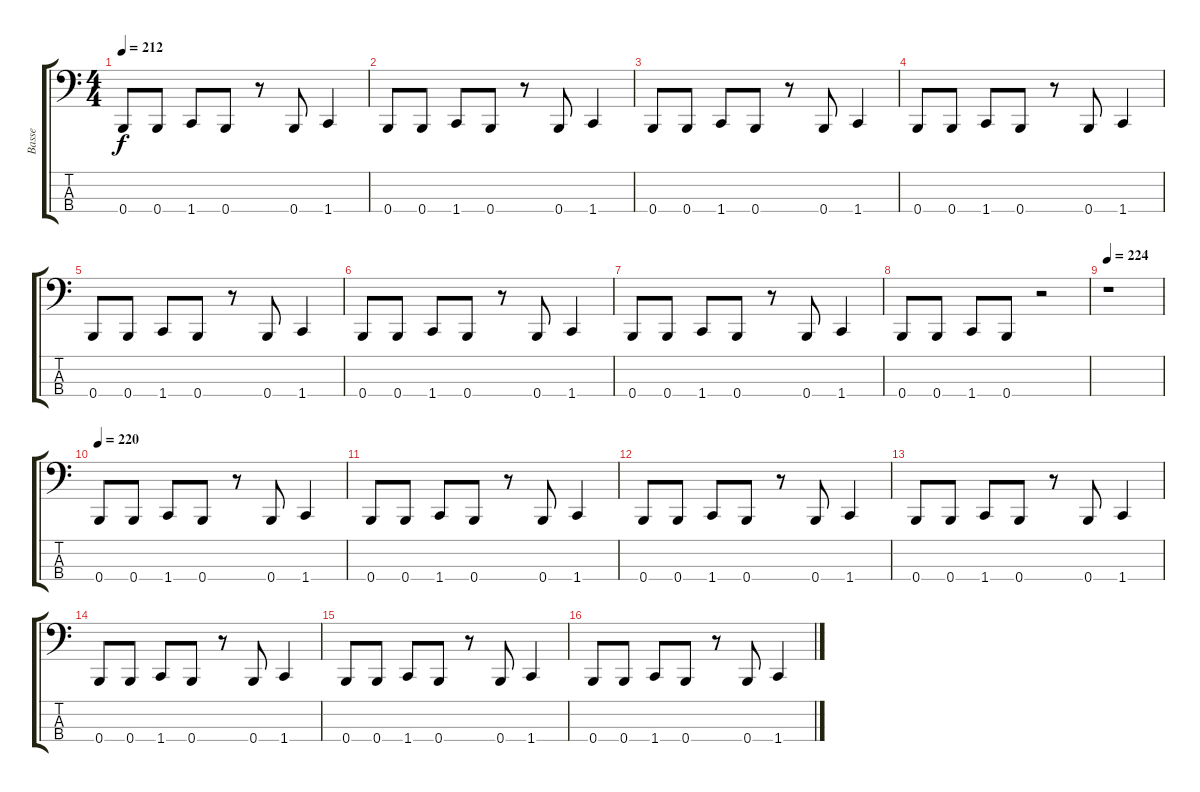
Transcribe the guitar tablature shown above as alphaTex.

\track ("Basse" "Basse") {instrument electricbassfinger}
\staff {score tabs}
\tuning (D2 A1 E1 B0) {hide}
\ts (4 4)
\tempo 212
\clef f4
\ks c
0.4.8{dy f} 0.4.8 1.4.8 0.4.8 r.8 0.4.8 1.4.4 |
0.4.8 0.4.8 1.4.8 0.4.8 r.8 0.4.8 1.4.4 |
0.4.8 0.4.8 1.4.8 0.4.8 r.8 0.4.8 1.4.4 |
0.4.8 0.4.8 1.4.8 0.4.8 r.8 0.4.8 1.4.4 |
0.4.8 0.4.8 1.4.8 0.4.8 r.8 0.4.8 1.4.4 |
0.4.8 0.4.8 1.4.8 0.4.8 r.8 0.4.8 1.4.4 |
0.4.8 0.4.8 1.4.8 0.4.8 r.8 0.4.8 1.4.4 |
0.4.8 0.4.8 1.4.8 0.4.8 r.2 |
\tempo 224
r.1 |
\tempo 220
0.4.8 0.4.8 1.4.8 0.4.8 r.8 0.4.8 1.4.4 |
0.4.8 0.4.8 1.4.8 0.4.8 r.8 0.4.8 1.4.4 |
0.4.8 0.4.8 1.4.8 0.4.8 r.8 0.4.8 1.4.4 |
0.4.8 0.4.8 1.4.8 0.4.8 r.8 0.4.8 1.4.4 |
0.4.8 0.4.8 1.4.8 0.4.8 r.8 0.4.8 1.4.4 |
0.4.8 0.4.8 1.4.8 0.4.8 r.8 0.4.8 1.4.4 |
0.4.8 0.4.8 1.4.8 0.4.8 r.8 0.4.8 1.4.4
